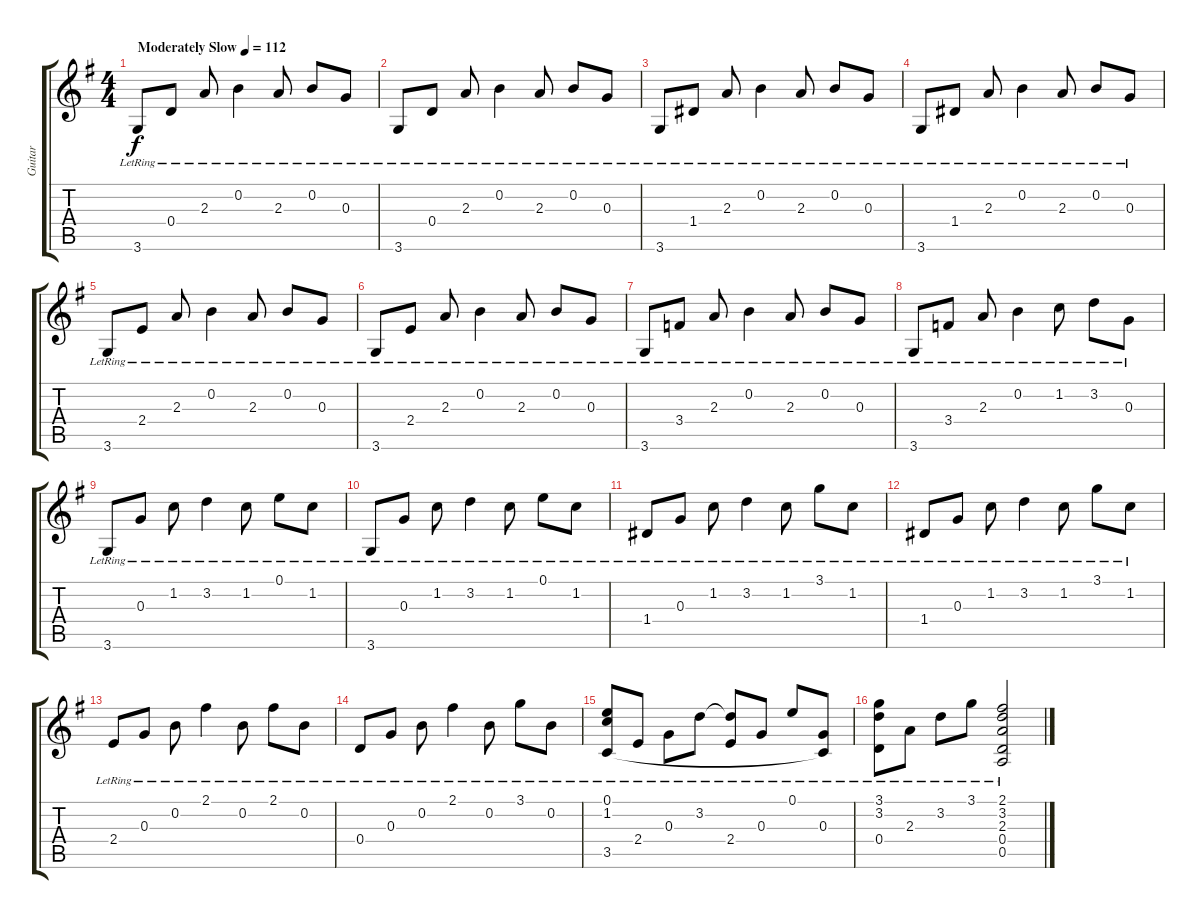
\track ("Guitar" "Guitar") {instrument acousticguitarnylon}
\staff {score tabs}
\tuning (E4 B3 G3 D3 A2 E2) {hide}
\ts (4 4)
\tempo (112 "Moderately Slow")
\clef g2
\ks g
3.6{lr}.8{dy f instrument acousticguitarnylon} 0.4{lr}.8 2.3{lr}.8 0.2{lr}.4 2.3{lr}.8 0.2{lr}.8 0.3{lr}.8 |
3.6{lr}.8 0.4{lr}.8 2.3{lr}.8 0.2{lr}.4 2.3{lr}.8 0.2{lr}.8 0.3{lr}.8 |
3.6{lr}.8 1.4{lr}.8 2.3{lr}.8 0.2{lr}.4 2.3{lr}.8 0.2{lr}.8 0.3{lr}.8 |
3.6{lr}.8 1.4{lr}.8 2.3{lr}.8 0.2{lr}.4 2.3{lr}.8 0.2{lr}.8 0.3{lr}.8 |
3.6{lr}.8 2.4{lr}.8 2.3{lr}.8 0.2{lr}.4 2.3{lr}.8 0.2{lr}.8 0.3{lr}.8 |
3.6{lr}.8 2.4{lr}.8 2.3{lr}.8 0.2{lr}.4 2.3{lr}.8 0.2{lr}.8 0.3{lr}.8 |
3.6{lr}.8 3.4{lr}.8 2.3{lr}.8 0.2{lr}.4 2.3{lr}.8 0.2{lr}.8 0.3{lr}.8 |
3.6{lr}.8 3.4{lr}.8 2.3{lr}.8 0.2{lr}.4 1.2{lr}.8 3.2{lr}.8 0.3{lr}.8 |
3.6{lr}.8 0.3{lr}.8 1.2{lr}.8 3.2{lr}.4 1.2{lr}.8 0.1{lr}.8 1.2{lr}.8 |
3.6{lr}.8 0.3{lr}.8 1.2{lr}.8 3.2{lr}.4 1.2{lr}.8 0.1{lr}.8 1.2{lr}.8 |
1.4{lr}.8 0.3{lr}.8 1.2{lr}.8 3.2{lr}.4 1.2{lr}.8 3.1{lr}.8 1.2{lr}.8 |
1.4{lr}.8 0.3{lr}.8 1.2{lr}.8 3.2{lr}.4 1.2{lr}.8 3.1{lr}.8 1.2{lr}.8 |
2.4{lr}.8 0.3{lr}.8 0.2{lr}.8 2.1{lr}.4 0.2{lr}.8 2.1{lr}.8 0.2{lr}.8 |
0.4{lr}.8 0.3{lr}.8 0.2{lr}.8 2.1{lr}.4 0.2{lr}.8 3.1{lr}.8 0.2{lr}.8 |
(0.1{lr} 1.2{lr} 3.5{lr}).8 2.4{lr}.8 0.3{lr}.8 3.2{lr}.8 (3.2{t} 2.4{lr}).8 0.3{lr}.8 0.1{lr}.8 (0.3{lr} 3.5{t}).8 |
(3.1{lr} 3.2{lr} 0.4{lr}).8 2.3{lr}.8 3.2{lr}.8 3.1{lr}.8 (2.1{lr} 3.2{lr} 2.3{lr} 0.4{lr} 0.5{lr}).2
